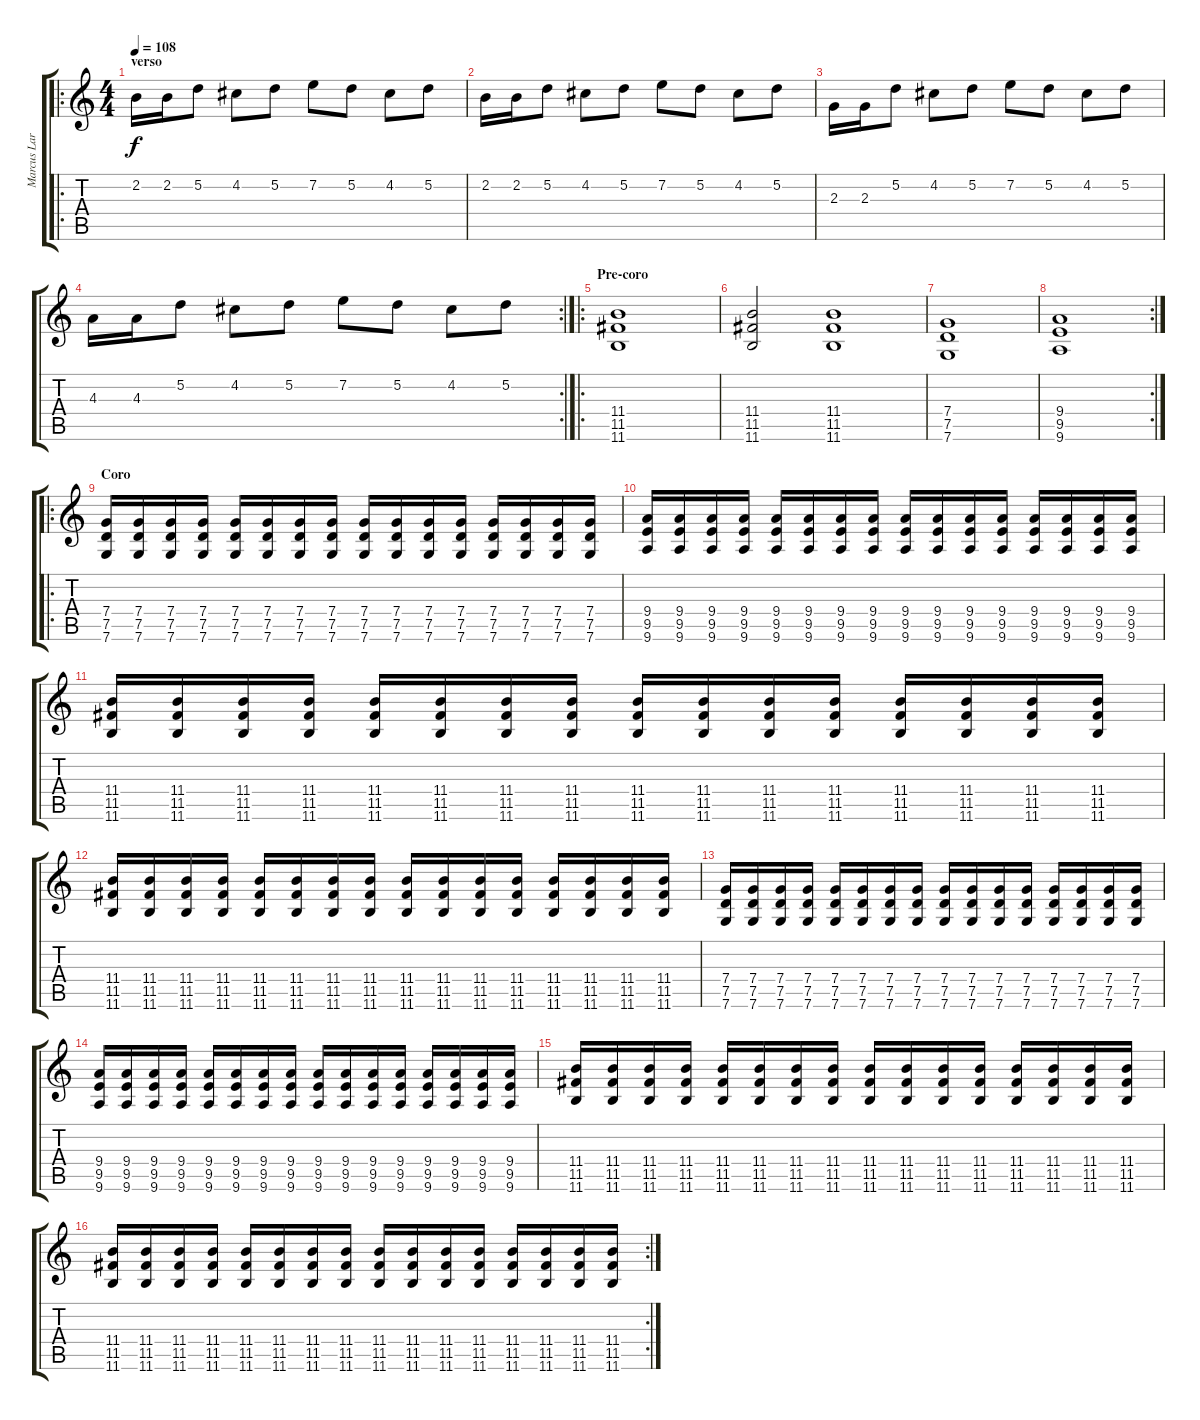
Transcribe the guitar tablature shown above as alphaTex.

\track ("Marcus Larsson" "Marcus Lar") {instrument distortionguitar}
\staff {score tabs}
\tuning (D4 A3 F3 C3 G2 C2) {hide}
\ro
\ts (4 4)
\section ("" "verso")
\tempo 108
\clef g2
\ks c
2.2.16{dy f} 2.2.16 5.2.8 4.2.8 5.2.8 7.2.8 5.2.8 4.2.8 5.2.8 |
2.2.16 2.2.16 5.2.8 4.2.8 5.2.8 7.2.8 5.2.8 4.2.8 5.2.8 |
2.3.16 2.3.16 5.2.8 4.2.8 5.2.8 7.2.8 5.2.8 4.2.8 5.2.8 |
\rc 2
4.3.16 4.3.16 5.2.8 4.2.8 5.2.8 7.2.8 5.2.8 4.2.8 5.2.8 |
\ro
\section ("" "Pre-coro")
(11.4 11.5 11.6).1 |
(11.4 11.5 11.6).2 (11.4 11.5 11.6).1 |
(7.4 7.5 7.6).1 |
\rc 2
(9.4 9.5 9.6).1 |
\ro
\section ("" "Coro")
(7.4 7.5 7.6).16 (7.4 7.5 7.6).16 (7.4 7.5 7.6).16 (7.4 7.5 7.6).16 (7.4 7.5 7.6).16 (7.4 7.5 7.6).16 (7.4 7.5 7.6).16 (7.4 7.5 7.6).16 (7.4 7.5 7.6).16 (7.4 7.5 7.6).16 (7.4 7.5 7.6).16 (7.4 7.5 7.6).16 (7.4 7.5 7.6).16 (7.4 7.5 7.6).16 (7.4 7.5 7.6).16 (7.4 7.5 7.6).16 |
(9.4 9.5 9.6).16 (9.4 9.5 9.6).16 (9.4 9.5 9.6).16 (9.4 9.5 9.6).16 (9.4 9.5 9.6).16 (9.4 9.5 9.6).16 (9.4 9.5 9.6).16 (9.4 9.5 9.6).16 (9.4 9.5 9.6).16 (9.4 9.5 9.6).16 (9.4 9.5 9.6).16 (9.4 9.5 9.6).16 (9.4 9.5 9.6).16 (9.4 9.5 9.6).16 (9.4 9.5 9.6).16 (9.4 9.5 9.6).16 |
(11.4 11.5 11.6).16 (11.4 11.5 11.6).16 (11.4 11.5 11.6).16 (11.4 11.5 11.6).16 (11.4 11.5 11.6).16 (11.4 11.5 11.6).16 (11.4 11.5 11.6).16 (11.4 11.5 11.6).16 (11.4 11.5 11.6).16 (11.4 11.5 11.6).16 (11.4 11.5 11.6).16 (11.4 11.5 11.6).16 (11.4 11.5 11.6).16 (11.4 11.5 11.6).16 (11.4 11.5 11.6).16 (11.4 11.5 11.6).16 |
(11.4 11.5 11.6).16 (11.4 11.5 11.6).16 (11.4 11.5 11.6).16 (11.4 11.5 11.6).16 (11.4 11.5 11.6).16 (11.4 11.5 11.6).16 (11.4 11.5 11.6).16 (11.4 11.5 11.6).16 (11.4 11.5 11.6).16 (11.4 11.5 11.6).16 (11.4 11.5 11.6).16 (11.4 11.5 11.6).16 (11.4 11.5 11.6).16 (11.4 11.5 11.6).16 (11.4 11.5 11.6).16 (11.4 11.5 11.6).16 |
(7.4 7.5 7.6).16 (7.4 7.5 7.6).16 (7.4 7.5 7.6).16 (7.4 7.5 7.6).16 (7.4 7.5 7.6).16 (7.4 7.5 7.6).16 (7.4 7.5 7.6).16 (7.4 7.5 7.6).16 (7.4 7.5 7.6).16 (7.4 7.5 7.6).16 (7.4 7.5 7.6).16 (7.4 7.5 7.6).16 (7.4 7.5 7.6).16 (7.4 7.5 7.6).16 (7.4 7.5 7.6).16 (7.4 7.5 7.6).16 |
(9.4 9.5 9.6).16 (9.4 9.5 9.6).16 (9.4 9.5 9.6).16 (9.4 9.5 9.6).16 (9.4 9.5 9.6).16 (9.4 9.5 9.6).16 (9.4 9.5 9.6).16 (9.4 9.5 9.6).16 (9.4 9.5 9.6).16 (9.4 9.5 9.6).16 (9.4 9.5 9.6).16 (9.4 9.5 9.6).16 (9.4 9.5 9.6).16 (9.4 9.5 9.6).16 (9.4 9.5 9.6).16 (9.4 9.5 9.6).16 |
(11.4 11.5 11.6).16 (11.4 11.5 11.6).16 (11.4 11.5 11.6).16 (11.4 11.5 11.6).16 (11.4 11.5 11.6).16 (11.4 11.5 11.6).16 (11.4 11.5 11.6).16 (11.4 11.5 11.6).16 (11.4 11.5 11.6).16 (11.4 11.5 11.6).16 (11.4 11.5 11.6).16 (11.4 11.5 11.6).16 (11.4 11.5 11.6).16 (11.4 11.5 11.6).16 (11.4 11.5 11.6).16 (11.4 11.5 11.6).16 |
\rc 2
(11.4 11.5 11.6).16 (11.4 11.5 11.6).16 (11.4 11.5 11.6).16 (11.4 11.5 11.6).16 (11.4 11.5 11.6).16 (11.4 11.5 11.6).16 (11.4 11.5 11.6).16 (11.4 11.5 11.6).16 (11.4 11.5 11.6).16 (11.4 11.5 11.6).16 (11.4 11.5 11.6).16 (11.4 11.5 11.6).16 (11.4 11.5 11.6).16 (11.4 11.5 11.6).16 (11.4 11.5 11.6).16 (11.4 11.5 11.6).16
